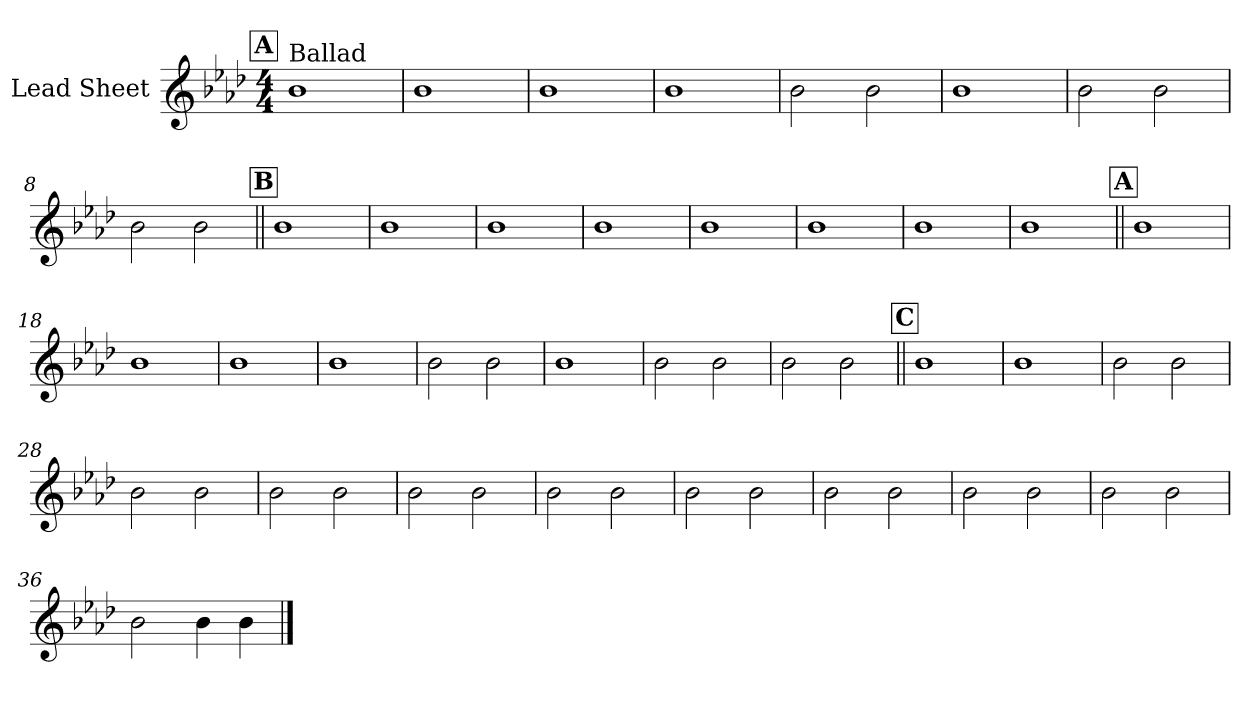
**kern
*part1
*staff1
*I"Lead Sheet
*clefG2
*k[b-e-a-d-]
*A-:
*M4/4
!!LO:REH:place=s1:a:fs=14:t=A
=1
!LO:TX:a:t=Ballad
1b-
=2
1b-
=3
1b-
=4
1b-
!!LO:LB:g=z
=5
2b-\
2b-\
=6
1b-
=7
2b-\
2b-\
=8
2b-\
2b-\
!!LO:LB:g=z
!!LO:REH:place=s1:a:fs=14:t=B
=9||
1b-
=10
1b-
=11
1b-
=12
1b-
!!LO:LB:g=z
=13
1b-
=14
1b-
=15
1b-
=16
1b-
!!LO:LB:g=z
!!LO:REH:place=s1:a:fs=14:t=A
=17||
1b-
=18
1b-
=19
1b-
=20
1b-
!!LO:LB:g=z
=21
2b-\
2b-\
=22
1b-
=23
2b-\
2b-\
=24
2b-\
2b-\
!!LO:LB:g=z
!!LO:REH:place=s1:a:fs=14:t=C
=25||
1b-
=26
1b-
=27
2b-\
2b-\
=28
2b-\
2b-\
!!LO:LB:g=z
=29
2b-\
2b-\
=30
2b-\
2b-\
=31
2b-\
2b-\
=32
2b-\
2b-\
!!LO:LB:g=z
=33
2b-\
2b-\
=34
2b-\
2b-\
=35
2b-\
2b-\
=36
2b-\
4b-\
4b-\
==
*-
